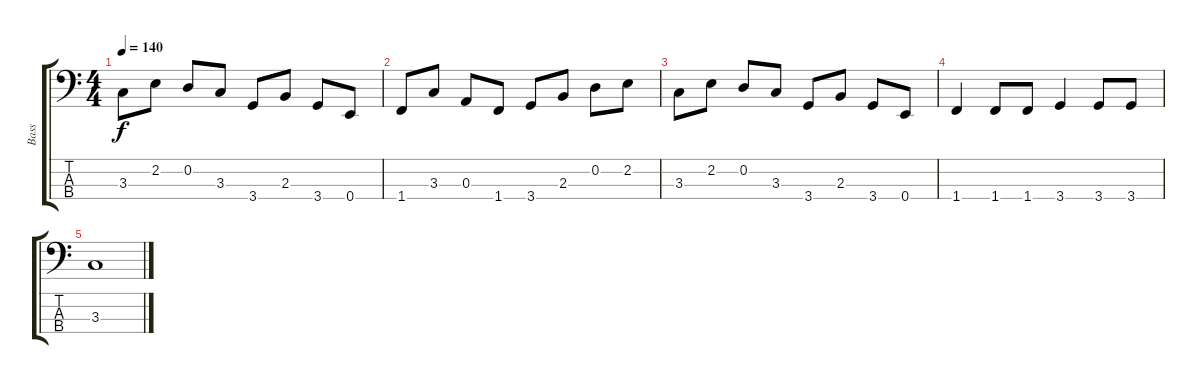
\track ("Bass" "Bass") {instrument electricbassfinger}
\staff {score tabs}
\tuning (G2 D2 A1 E1) {hide}
\ts (4 4)
\tempo 140
\clef f4
\ks c
3.3.8{dy f} 2.2.8 0.2.8 3.3.8 3.4.8 2.3.8 3.4.8 0.4.8 |
1.4.8 3.3.8 0.3.8 1.4.8 3.4.8 2.3.8 0.2.8 2.2.8 |
3.3.8 2.2.8 0.2.8 3.3.8 3.4.8 2.3.8 3.4.8 0.4.8 |
1.4.4 1.4.8 1.4.8 3.4.4 3.4.8 3.4.8 |
3.3.1
